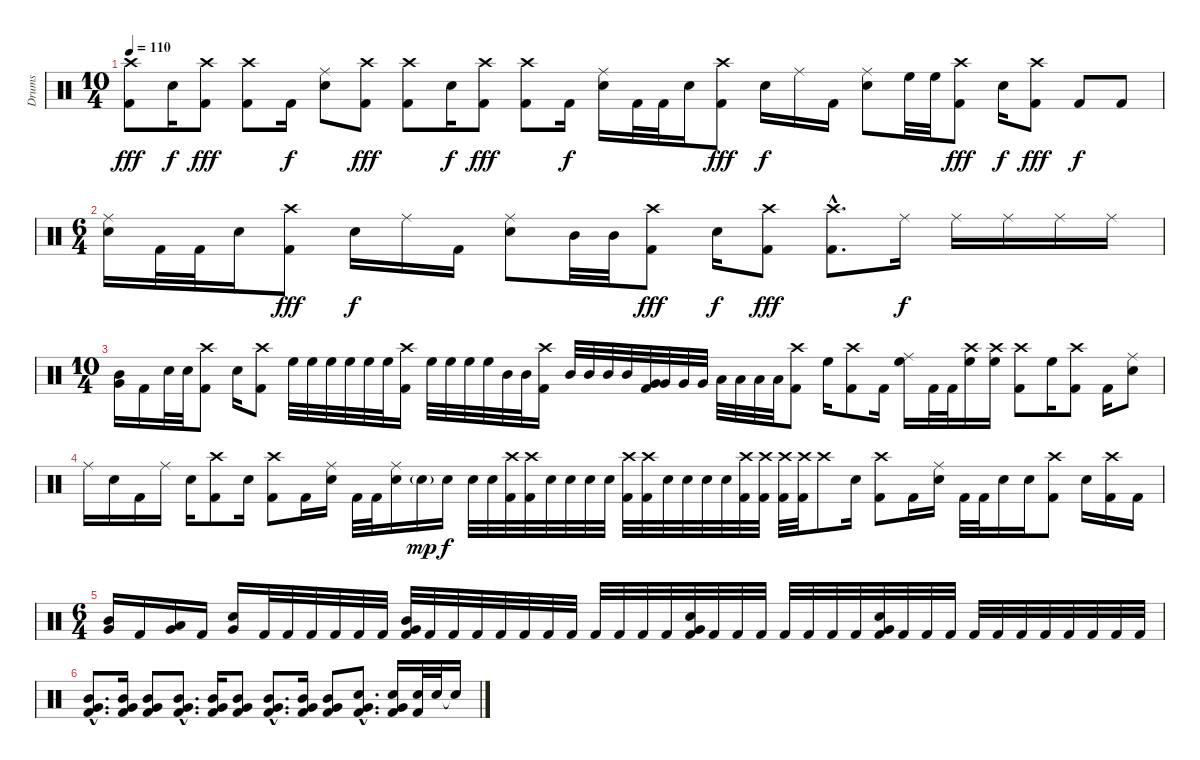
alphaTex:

\track ("Drums" "Drums") {instrument percussion}
\staff {score}
\articulation defaults
\ts (10 4)
\tempo 110
\clef neutral
\ks c
("Crash high (hit)" "Kick (hit) 2").8{dy fff} "Snare (hit) 2".16{dy f} ("Crash high (hit)" "Kick (hit) 2").8{dy fff} ("Crash high (hit)" "Kick (hit) 2").8 "Kick (hit) 2".16{dy f} ("Ride (middle)" "Snare (hit) 2").8 ("Crash high (hit)" "Kick (hit) 2").8{dy fff} ("Crash high (hit)" "Kick (hit) 2").8 "Snare (hit) 2".16{dy f} ("Crash high (hit)" "Kick (hit) 2").8{dy fff} ("Crash high (hit)" "Kick (hit) 2").8 "Kick (hit) 2".16{dy f} ("Ride (middle)" "Snare (hit) 2").16 "Kick (hit) 2".32 "Kick (hit) 2".32 "Snare (hit) 2".16 ("Crash high (hit)" "Kick (hit) 2").8{dy fff} "Snare (hit) 2".16{dy f} "Ride (middle)".16 "Kick (hit) 2".16 ("Ride (middle)" "Snare (hit) 2").8 "High Floor Tom (hit)".32 "High Floor Tom (hit)".32 ("Crash high (hit)" "Kick (hit) 2").8{dy fff} "Snare (hit) 2".16{dy f} ("Crash high (hit)" "Kick (hit) 2").8{dy fff} "Kick (hit) 2".8{dy f} "Kick (hit) 2".8 |
\ts (6 4)
("Ride (middle)" "Snare (hit) 2").16 "Kick (hit) 2".32 "Kick (hit) 2".32 "Snare (hit) 2".16 ("Crash high (hit)" "Kick (hit) 2").8{dy fff} "Snare (hit) 2".16{dy f} "Ride (middle)".16 "Kick (hit) 2".16 ("Ride (middle)" "Snare (hit) 2").8 "Mid Tom (hit)".32 "Mid Tom (hit)".32 ("Crash high (hit)" "Kick (hit) 2").8{dy fff} "Snare (hit) 2".16{dy f} ("Crash high (hit)" "Kick (hit) 2").8{dy fff} ("Crash high (hit)"{hac} "Kick (hit) 2"{hac}).8{d} "Ride (middle)".16{dy f} "Ride (middle)".16 "Ride (middle)".16 "Ride (middle)".16 "Ride (middle)".16 |
\ts (10 4)
("Mid Tom (hit)" "Very Low Tom (hit)").16 "Kick (hit) 2".16 "Snare (hit) 2".32 "Snare (hit) 2".32 ("Crash high (hit)" "Kick (hit) 2").8 "Snare (hit) 2".16 ("Crash high (hit)" "Kick (hit) 2").8 "High Floor Tom (hit)".32 "High Floor Tom (hit)".32 "High Floor Tom (hit)".32 "High Floor Tom (hit)".32 "High Floor Tom (hit)".32 "High Floor Tom (hit)".32 ("Crash high (hit)" "Kick (hit) 2").16 "High Floor Tom (hit)".32 "High Floor Tom (hit)".32 "High Floor Tom (hit)".32 "High Floor Tom (hit)".32 "Mid Tom (hit)".32 "Mid Tom (hit)".32 ("Crash high (hit)" "Kick (hit) 2").16 "Mid Tom (hit)".32 "Mid Tom (hit)".32 "Mid Tom (hit)".32 "Mid Tom (hit)".32 ("Very Low Tom (hit)" "Kick (hit) 2").32 "Very Low Tom (hit)".32 "Very Low Tom (hit)".32 "Very Low Tom (hit)".32 "Low Floor Tom (hit)".32 "Low Floor Tom (hit)".32 "Low Floor Tom (hit)".32 "Low Floor Tom (hit)".32 ("Crash high (hit)" "Kick (hit) 2").8 "High Floor Tom (hit)".16 ("Crash high (hit)" "Kick (hit) 2").8 "Kick (hit) 2".16 ("Ride (middle)" "High Floor Tom (hit)").16 "Kick (hit) 2".32 "Kick (hit) 2".32 ("Crash high (hit)" "High Floor Tom (hit)").16 ("Crash high (hit)" "High Floor Tom (hit)").16 ("Crash high (hit)" "Kick (hit) 2").8 "High Floor Tom (hit)".16 ("Crash high (hit)" "Kick (hit) 2").8 "Kick (hit) 2".16 ("Ride (middle)" "Snare (hit) 2").8 |
"Ride (middle)".16 "Snare (hit) 2".16 "Kick (hit) 2".16 "Ride (middle)".16 "Snare (hit) 2".16 ("Crash high (hit)" "Kick (hit) 2").8 "Snare (hit) 2".16 ("Crash high (hit)" "Kick (hit) 2").8 "Kick (hit) 2".16 ("Ride (middle)" "Snare (hit) 2").16 "Kick (hit) 2".32 "Kick (hit) 2".32 ("Ride (middle)" "Snare (hit) 2").16 "Snare (hit) 2"{g}.16{dy mp} "Snare (hit) 2".16{dy f} "Snare (hit) 2".32 "Snare (hit) 2".32 ("Crash high (hit)" "Kick (hit) 2").32 ("Crash high (hit)" "Kick (hit) 2").32 "Snare (hit) 2".32 "Snare (hit) 2".32 "Snare (hit) 2".32 "Snare (hit) 2".32 ("Crash high (hit)" "Kick (hit) 2").32 ("Crash high (hit)" "Kick (hit) 2").32 "Snare (hit) 2".32 "Snare (hit) 2".32 "Snare (hit) 2".32 "Snare (hit) 2".32 ("Crash high (hit)" "Kick (hit) 2").32 ("Crash high (hit)" "Kick (hit) 2").32 ("Crash high (hit)" "Kick (hit) 2").32 ("Crash high (hit)" "Kick (hit) 2").32 "Crash high (hit)".8 "Snare (hit) 2".16 ("Crash high (hit)" "Kick (hit) 2").8 "Kick (hit) 2".16 ("Ride (middle)" "Snare (hit) 2").16 "Kick (hit) 2".32 "Kick (hit) 2".32 "Snare (hit) 2".16 "Snare (hit) 2".16 ("Crash high (hit)" "Kick (hit) 2").8 "Snare (hit) 2".16 ("Crash high (hit)" "Kick (hit) 2").16 "Kick (hit) 2".16 |
\ts (6 4)
("Mid Tom (hit)" "Very Low Tom (hit)").16 "Kick (hit) 2".16 ("Very Low Tom (hit)" "Low Floor Tom (hit)").16 "Kick (hit) 2".16 ("Snare (hit) 2" "Very Low Tom (hit)").16 "Kick (hit) 2".32 "Kick (hit) 2".32 "Kick (hit) 2".32 "Kick (hit) 2".32 "Kick (hit) 2".32 "Kick (hit) 2".32 ("Mid Tom (hit)" "Very Low Tom (hit)" "Kick (hit) 2").32 "Kick (hit) 2".32 "Kick (hit) 2".32 "Kick (hit) 2".32 "Kick (hit) 2".32 "Kick (hit) 2".32 "Kick (hit) 2".32 "Kick (hit) 2".32 "Kick (hit) 2".32 "Kick (hit) 2".32 "Kick (hit) 2".32 "Kick (hit) 2".32 ("Snare (hit) 2" "Very Low Tom (hit)" "Kick (hit) 2").32 "Kick (hit) 2".32 "Kick (hit) 2".32 "Kick (hit) 2".32 "Kick (hit) 2".32 "Kick (hit) 2".32 "Kick (hit) 2".32 "Kick (hit) 2".32 ("Snare (hit) 2" "Very Low Tom (hit)" "Kick (hit) 2").32 "Kick (hit) 2".32 "Kick (hit) 2".32 "Kick (hit) 2".32 "Kick (hit) 2".32 "Kick (hit) 2".32 "Kick (hit) 2".32 "Kick (hit) 2".32 "Kick (hit) 2".32 "Kick (hit) 2".32 "Kick (hit) 2".32 "Kick (hit) 2".32 |
("Mid Tom (hit)"{hac} "Very Low Tom (hit)"{hac} "Kick (hit) 2"{hac}).8{d} ("Mid Tom (hit)" "Very Low Tom (hit)" "Kick (hit) 2").16 ("Mid Tom (hit)" "Very Low Tom (hit)" "Kick (hit) 2").8 ("Mid Tom (hit)"{hac} "Very Low Tom (hit)"{hac} "Kick (hit) 2"{hac}).8{d} ("Mid Tom (hit)" "Very Low Tom (hit)" "Kick (hit) 2").16 ("Mid Tom (hit)" "Very Low Tom (hit)" "Kick (hit) 2").8 ("Mid Tom (hit)"{hac} "Very Low Tom (hit)"{hac} "Kick (hit) 2"{hac}).8{d} ("Mid Tom (hit)" "Very Low Tom (hit)" "Kick (hit) 2").16 ("Mid Tom (hit)" "Very Low Tom (hit)" "Kick (hit) 2").8 ("Snare (hit) 2"{hac} "Very Low Tom (hit)"{hac} "Kick (hit) 2"{hac}).8{d} ("Snare (hit) 2" "Very Low Tom (hit)" "Kick (hit) 2").16 ("Snare (hit) 2" "Kick (hit) 2").32 "Snare (hit) 2".32 "Snare (hit)"{t}.16
